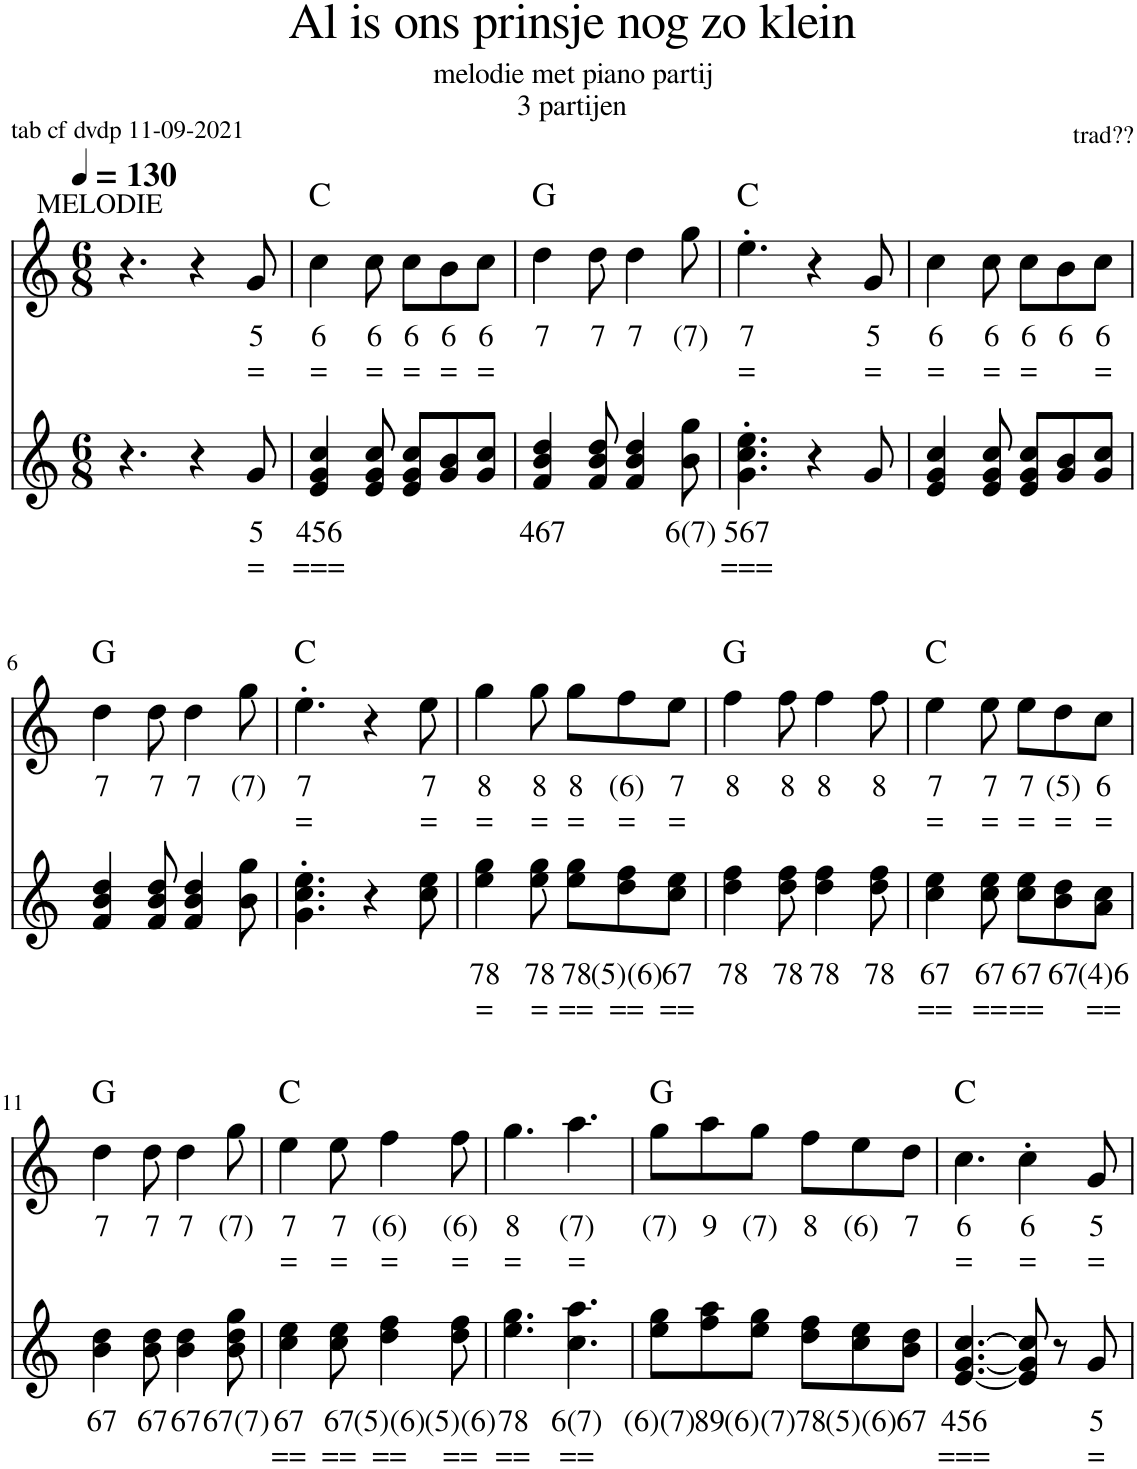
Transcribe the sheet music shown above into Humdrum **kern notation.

**kern	**kern	**text	**text	**kern	**text	**text	**harte
*part3	*part2	*part2	*part2	*part1	*part1	*part1	*part1
*staff3	*staff2	*staff2	*staff2	*staff1	*staff1	*staff1	*
*I"Piano, Piano	*I"Piano, Piano	*	*	*I"Dwarsfluit, C-Melody	*	*	*
*I'Pno.	*	*	*	*	*	*	*
*stria5	*	*	*	*	*	*	*
*clefG2	*clefG2	*	*	*clefG2	*	*	*
*k[]	*k[]	*	*	*k[]	*	*	*
*M6/8	*M6/8	*	*	*M6/8	*	*	*
*MM130	*MM130	*	*	*MM130	*	*	*
=1	=1	=1	=1	=1	=1	=1	=1
!	!	!	!	!LO:TX:a:t=MELODIE	!	!	!
2.r	4.r	.	.	4.r	.	.	.
.	4r	.	.	4r	.	.	.
!	!	!LO:LY:b	!LO:LY:b	!	!LO:LY:b	!LO:LY:b	!
.	8g/	5	=	8g/	5	=	.
=2	=2	=2	=2	=2	=2	=2	=2
!	!	!LO:LY:b	!LO:LY:b	!	!LO:LY:b	!LO:LY:b	!
4.c'	4e/ 4g/ 4cc/	456	===	4cc\	6	=	C:maj
!	!	!	!	!	!LO:LY:b	!LO:LY:b	!
.	8e/ 8g/ 8cc/	.	.	8cc\	6	=	.
!	!	!	!	!	!LO:LY:b	!LO:LY:b	!
4.c'	8e/ 8g/ 8cc/L	.	.	8cc\L	6	=	.
!	!	!	!	!	!LO:LY:b	!LO:LY:b	!
.	8g/ 8b/	.	.	8b\	6	=	.
!	!	!	!	!	!LO:LY:b	!LO:LY:b	!
.	8g/ 8cc/J	.	.	8cc\J	6	=	.
=3	=3	=3	=3	=3	=3	=3	=3
!	!	!LO:LY:b	!	!	!LO:LY:b	!	!
4.g'	4f/ 4b/ 4dd/	467	.	4dd\	7	.	G:maj
!	!	!	!	!	!LO:LY:b	!	!
.	8f/ 8b/ 8dd/	.	.	8dd\	7	.	.
!	!	!	!	!	!LO:LY:b	!	!
4.g'	4f/ 4b/ 4dd/	.	.	4dd\	7	.	.
!	!	!LO:LY:b	!	!	!LO:LY:b	!	!
.	8b\ 8gg\	6(7)	.	8gg\	(7)	.	.
=4	=4	=4	=4	=4	=4	=4	=4
!	!	!LO:LY:b	!LO:LY:b	!	!LO:LY:b	!LO:LY:b	!
4c	4.g\' 4.cc\' 4.ee\'	567	===	4.ee'\	7	=	C:maj
8G	.	.	.	.	.	.	.
4.c'	4r	.	.	4r	.	.	.
!	!	!	!	!	!LO:LY:b	!LO:LY:b	!
.	8g/	.	.	8g/	5	=	.
=5	=5	=5	=5	=5	=5	=5	=5
!	!	!	!	!	!LO:LY:b	!LO:LY:b	!
4.c'	4e/ 4g/ 4cc/	.	.	4cc\	6	=	.
!	!	!	!	!	!LO:LY:b	!LO:LY:b	!
.	8e/ 8g/ 8cc/	.	.	8cc\	6	=	.
!	!	!	!	!	!LO:LY:b	!LO:LY:b	!
4.c'	8e/ 8g/ 8cc/L	.	.	8cc\L	6	=	.
!	!	!	!	!	!LO:LY:b	!	!
.	8g/ 8b/	.	.	8b\	6	.	.
!	!	!	!	!	!LO:LY:b	!LO:LY:b	!
.	8g/ 8cc/J	.	.	8cc\J	6	=	.
!!LO:LB:g=z
=6	=6	=6	=6	=6	=6	=6	=6
!	!	!	!	!	!LO:LY:b	!	!
4.g'	4f/ 4b/ 4dd/	.	.	4dd\	7	.	G:maj
!	!	!	!	!	!LO:LY:b	!	!
.	8f/ 8b/ 8dd/	.	.	8dd\	7	.	.
!	!	!	!	!	!LO:LY:b	!	!
4.g'	4f/ 4b/ 4dd/	.	.	4dd\	7	.	.
!	!	!	!	!	!LO:LY:b	!	!
.	8b\ 8gg\	.	.	8gg\	(7)	.	.
=7	=7	=7	=7	=7	=7	=7	=7
!	!	!	!	!	!LO:LY:b	!LO:LY:b	!
4c	4.g\' 4.cc\' 4.ee\'	.	.	4.ee'\	7	=	C:maj
8G	.	.	.	.	.	.	.
4.c'	4r	.	.	4r	.	.	.
!	!	!	!	!	!LO:LY:b	!LO:LY:b	!
.	8cc\ 8ee\	.	.	8ee\	7	=	.
=8	=8	=8	=8	=8	=8	=8	=8
!	!	!LO:LY:b	!LO:LY:b	!	!LO:LY:b	!LO:LY:b	!
4.c' 4.cc'	4ee\ 4gg\	78	=	4gg\	8	=	.
!	!	!LO:LY:b	!LO:LY:b	!	!LO:LY:b	!LO:LY:b	!
.	8ee\ 8gg\	78	=	8gg\	8	=	.
!	!	!LO:LY:b	!LO:LY:b	!	!LO:LY:b	!LO:LY:b	!
4.c' 4.cc'	8ee\ 8gg\L	78	==	8gg\L	8	=	.
!	!	!LO:LY:b	!LO:LY:b	!	!LO:LY:b	!LO:LY:b	!
.	8dd\ 8ff\	(5)(6)	==	8ff\	(6)	=	.
!	!	!LO:LY:b	!LO:LY:b	!	!LO:LY:b	!LO:LY:b	!
.	8cc\ 8ee\J	67	==	8ee\J	7	=	.
=9	=9	=9	=9	=9	=9	=9	=9
!	!	!LO:LY:b	!	!	!LO:LY:b	!	!
4.g' 4.b'	4dd\ 4ff\	78	.	4ff\	8	.	G:maj
!	!	!LO:LY:b	!	!	!LO:LY:b	!	!
.	8dd\ 8ff\	78	.	8ff\	8	.	.
!	!	!LO:LY:b	!	!	!LO:LY:b	!	!
4.g' 4.b'	4dd\ 4ff\	78	.	4ff\	8	.	.
!	!	!LO:LY:b	!	!	!LO:LY:b	!	!
.	8dd\ 8ff\	78	.	8ff\	8	.	.
=10	=10	=10	=10	=10	=10	=10	=10
!	!	!LO:LY:b	!LO:LY:b	!	!LO:LY:b	!LO:LY:b	!
4.c' 4.cc'	4cc\ 4ee\	67	==	4ee\	7	=	C:maj
!	!	!LO:LY:b	!LO:LY:b	!	!LO:LY:b	!LO:LY:b	!
.	8cc\ 8ee\	67	==	8ee\	7	=	.
!	!	!LO:LY:b	!LO:LY:b	!	!LO:LY:b	!LO:LY:b	!
4.c' 4.cc'	8cc\ 8ee\L	67	==	8ee\L	7	=	.
!	!	!LO:LY:b	!	!	!LO:LY:b	!LO:LY:b	!
.	8b\ 8dd\	67	.	8dd\	(5)	=	.
!	!	!LO:LY:b	!LO:LY:b	!	!LO:LY:b	!LO:LY:b	!
.	8a\ 8cc\J	(4)6	==	8cc\J	6	=	.
!!LO:LB:g=z
=11	=11	=11	=11	=11	=11	=11	=11
!	!	!LO:LY:b	!	!	!LO:LY:b	!	!
4.g' 4.dd'	4b\ 4dd\	67	.	4dd\	7	.	G:maj
!	!	!LO:LY:b	!	!	!LO:LY:b	!	!
.	8b\ 8dd\	67	.	8dd\	7	.	.
!	!	!LO:LY:b	!	!	!LO:LY:b	!	!
4.g' 4.dd'	4b\ 4dd\	67	.	4dd\	7	.	.
!	!	!LO:LY:b	!	!	!LO:LY:b	!	!
.	8b\ 8dd\ 8gg\	67(7)	.	8gg\	(7)	.	.
=12	=12	=12	=12	=12	=12	=12	=12
!	!	!LO:LY:b	!LO:LY:b	!	!LO:LY:b	!LO:LY:b	!
4.c' 4.cc'	4cc\ 4ee\	67	==	4ee\	7	=	C:maj
!	!	!LO:LY:b	!LO:LY:b	!	!LO:LY:b	!LO:LY:b	!
.	8cc\ 8ee\	67	==	8ee\	7	=	.
!	!	!LO:LY:b	!LO:LY:b	!	!LO:LY:b	!LO:LY:b	!
4.g' 4.b'	4dd\ 4ff\	(5)(6)	==	4ff\	(6)	=	.
!	!	!LO:LY:b	!LO:LY:b	!	!LO:LY:b	!LO:LY:b	!
.	8dd\ 8ff\	(5)(6)	==	8ff\	(6)	=	.
=13	=13	=13	=13	=13	=13	=13	=13
!	!	!LO:LY:b	!LO:LY:b	!	!LO:LY:b	!LO:LY:b	!
8c/L	4.ee\ 4.gg\	78	==	4.gg\	8	=	.
8d/	.	.	.	.	.	.	.
8e/J	.	.	.	.	.	.	.
!	!	!LO:LY:b	!LO:LY:b	!	!LO:LY:b	!LO:LY:b	!
4.f	4.cc\ 4.aa\	6(7)	==	4.aa\	(7)	=	.
=14	=14	=14	=14	=14	=14	=14	=14
!	!	!LO:LY:b	!	!	!LO:LY:b	!	!
4.g'	8ee\ 8gg\L	(6)(7)	.	8gg\L	(7)	.	G:maj
!	!	!LO:LY:b	!	!	!LO:LY:b	!	!
.	8ff\ 8aa\	89	.	8aa\	9	.	.
!	!	!LO:LY:b	!	!	!LO:LY:b	!	!
.	8ee\ 8gg\J	(6)(7)	.	8gg\J	(7)	.	.
!	!	!LO:LY:b	!	!	!LO:LY:b	!	!
4.G'	8dd\ 8ff\L	78	.	8ff\L	8	.	.
!	!	!LO:LY:b	!	!	!LO:LY:b	!	!
.	8cc\ 8ee\	(5)(6)	.	8ee\	(6)	.	.
!	!	!LO:LY:b	!	!	!LO:LY:b	!	!
.	8b\ 8dd\J	67	.	8dd\J	7	.	.
=15	=15	=15	=15	=15	=15	=15	=15
!	!	!LO:LY:b	!LO:LY:b	!	!LO:LY:b	!LO:LY:b	!
8c/L	[4.e/ [4.g/ [4.cc/	456	===	4.cc\	6	=	C:maj
8g/	.	.	.	.	.	.	.
8e/J	.	.	.	.	.	.	.
!	!	!	!	!	!LO:LY:b	!LO:LY:b	!
4.c'	8e/] 8g/] 8cc/]	.	.	4cc'\	6	=	.
.	8r	.	.	.	.	.	.
!	!	!LO:LY:b	!LO:LY:b	!	!LO:LY:b	!LO:LY:b	!
.	8g/	5	=	8g/	5	=	.
=	=	=	=	=	=	=	=
*-	*-	*-	*-	*-	*-	*-	*-
